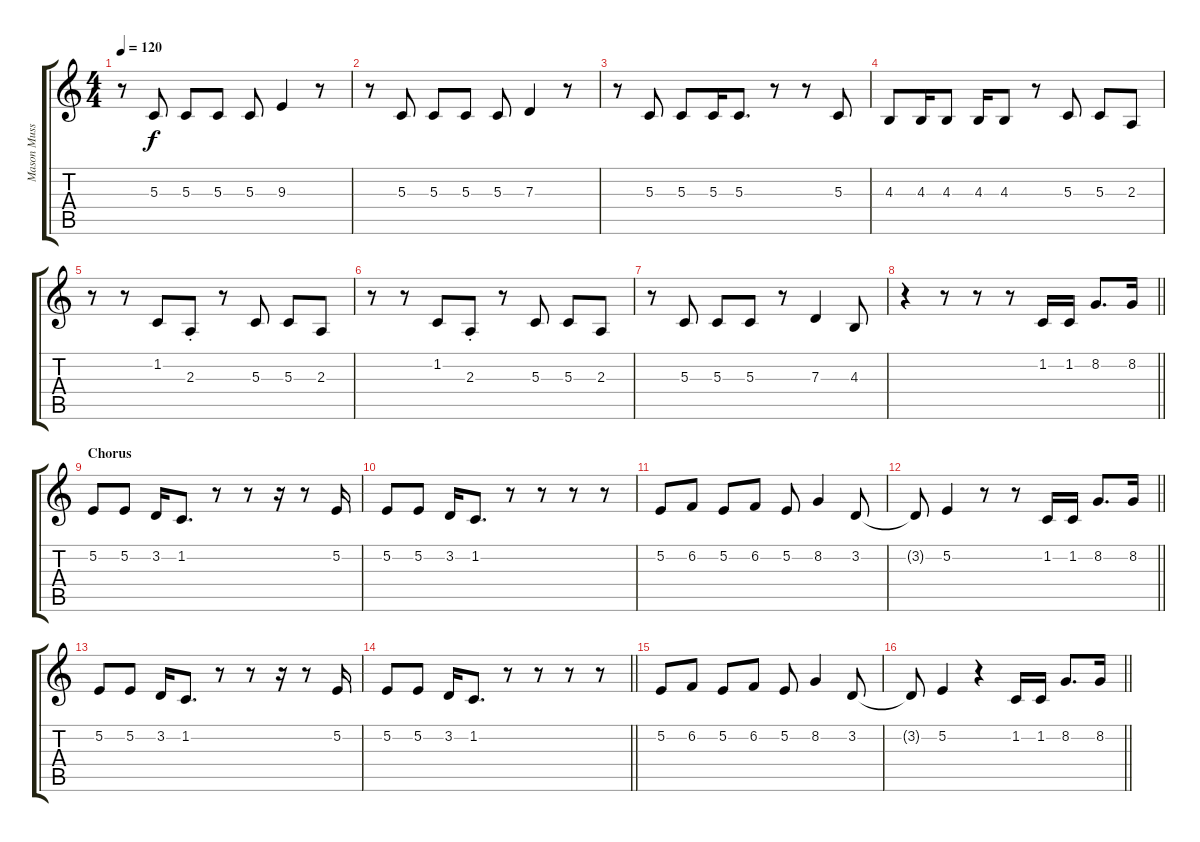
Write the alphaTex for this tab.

\track ("Mason Musso (Vocals)" "Mason Muss") {instrument clarinet}
\staff {score tabs}
\tuning (E4 B3 G3 D3 A2 E2) {hide}
\ts (4 4)
\tempo 120
\clef g2
\ks c
r.8{dy f} 5.3.8 5.3.8 5.3.8 5.3.8 9.3.4 r.8 |
r.8 5.3.8 5.3.8 5.3.8 5.3.8 7.3.4 r.8 |
r.8 5.3.8 5.3.8 5.3.16 5.3.8{d} r.8 r.8 5.3.8 |
4.3.8 4.3.16 4.3.8 4.3.16 4.3.8 r.8 5.3.8 5.3.8 2.3.8 |
r.8 r.8 1.2.8 2.3{st}.8 r.8 5.3.8 5.3.8 2.3.8 |
r.8 r.8 1.2.8 2.3{st}.8 r.8 5.3.8 5.3.8 2.3.8 |
r.8 5.3.8 5.3.8 5.3.8 r.8 7.3.4 4.3.8 |
\barLineRight lightlight
r.4 r.8 r.8 r.8 1.2.16 1.2.16 8.2.8{d} 8.2.16 |
\section ("" "Chorus")
5.2.8 5.2.8 3.2.16 1.2.8{d} r.8 r.8 r.16 r.8 5.2.16 |
5.2.8 5.2.8 3.2.16 1.2.8{d} r.8 r.8 r.8 r.8 |
5.2.8 6.2.8 5.2.8 6.2.8 5.2.8 8.2.4 3.2.8 |
\barLineRight lightlight
3.2{t}.8 5.2.4 r.8 r.8 1.2.16 1.2.16 8.2.8{d} 8.2.16 |
5.2.8 5.2.8 3.2.16 1.2.8{d} r.8 r.8 r.16 r.8 5.2.16 |
\barLineRight lightlight
5.2.8 5.2.8 3.2.16 1.2.8{d} r.8 r.8 r.8 r.8 |
5.2.8 6.2.8 5.2.8 6.2.8 5.2.8 8.2.4 3.2.8 |
\barLineRight lightlight
3.2{t}.8 5.2.4 r.4 1.2.16 1.2.16 8.2.8{d} 8.2.16
